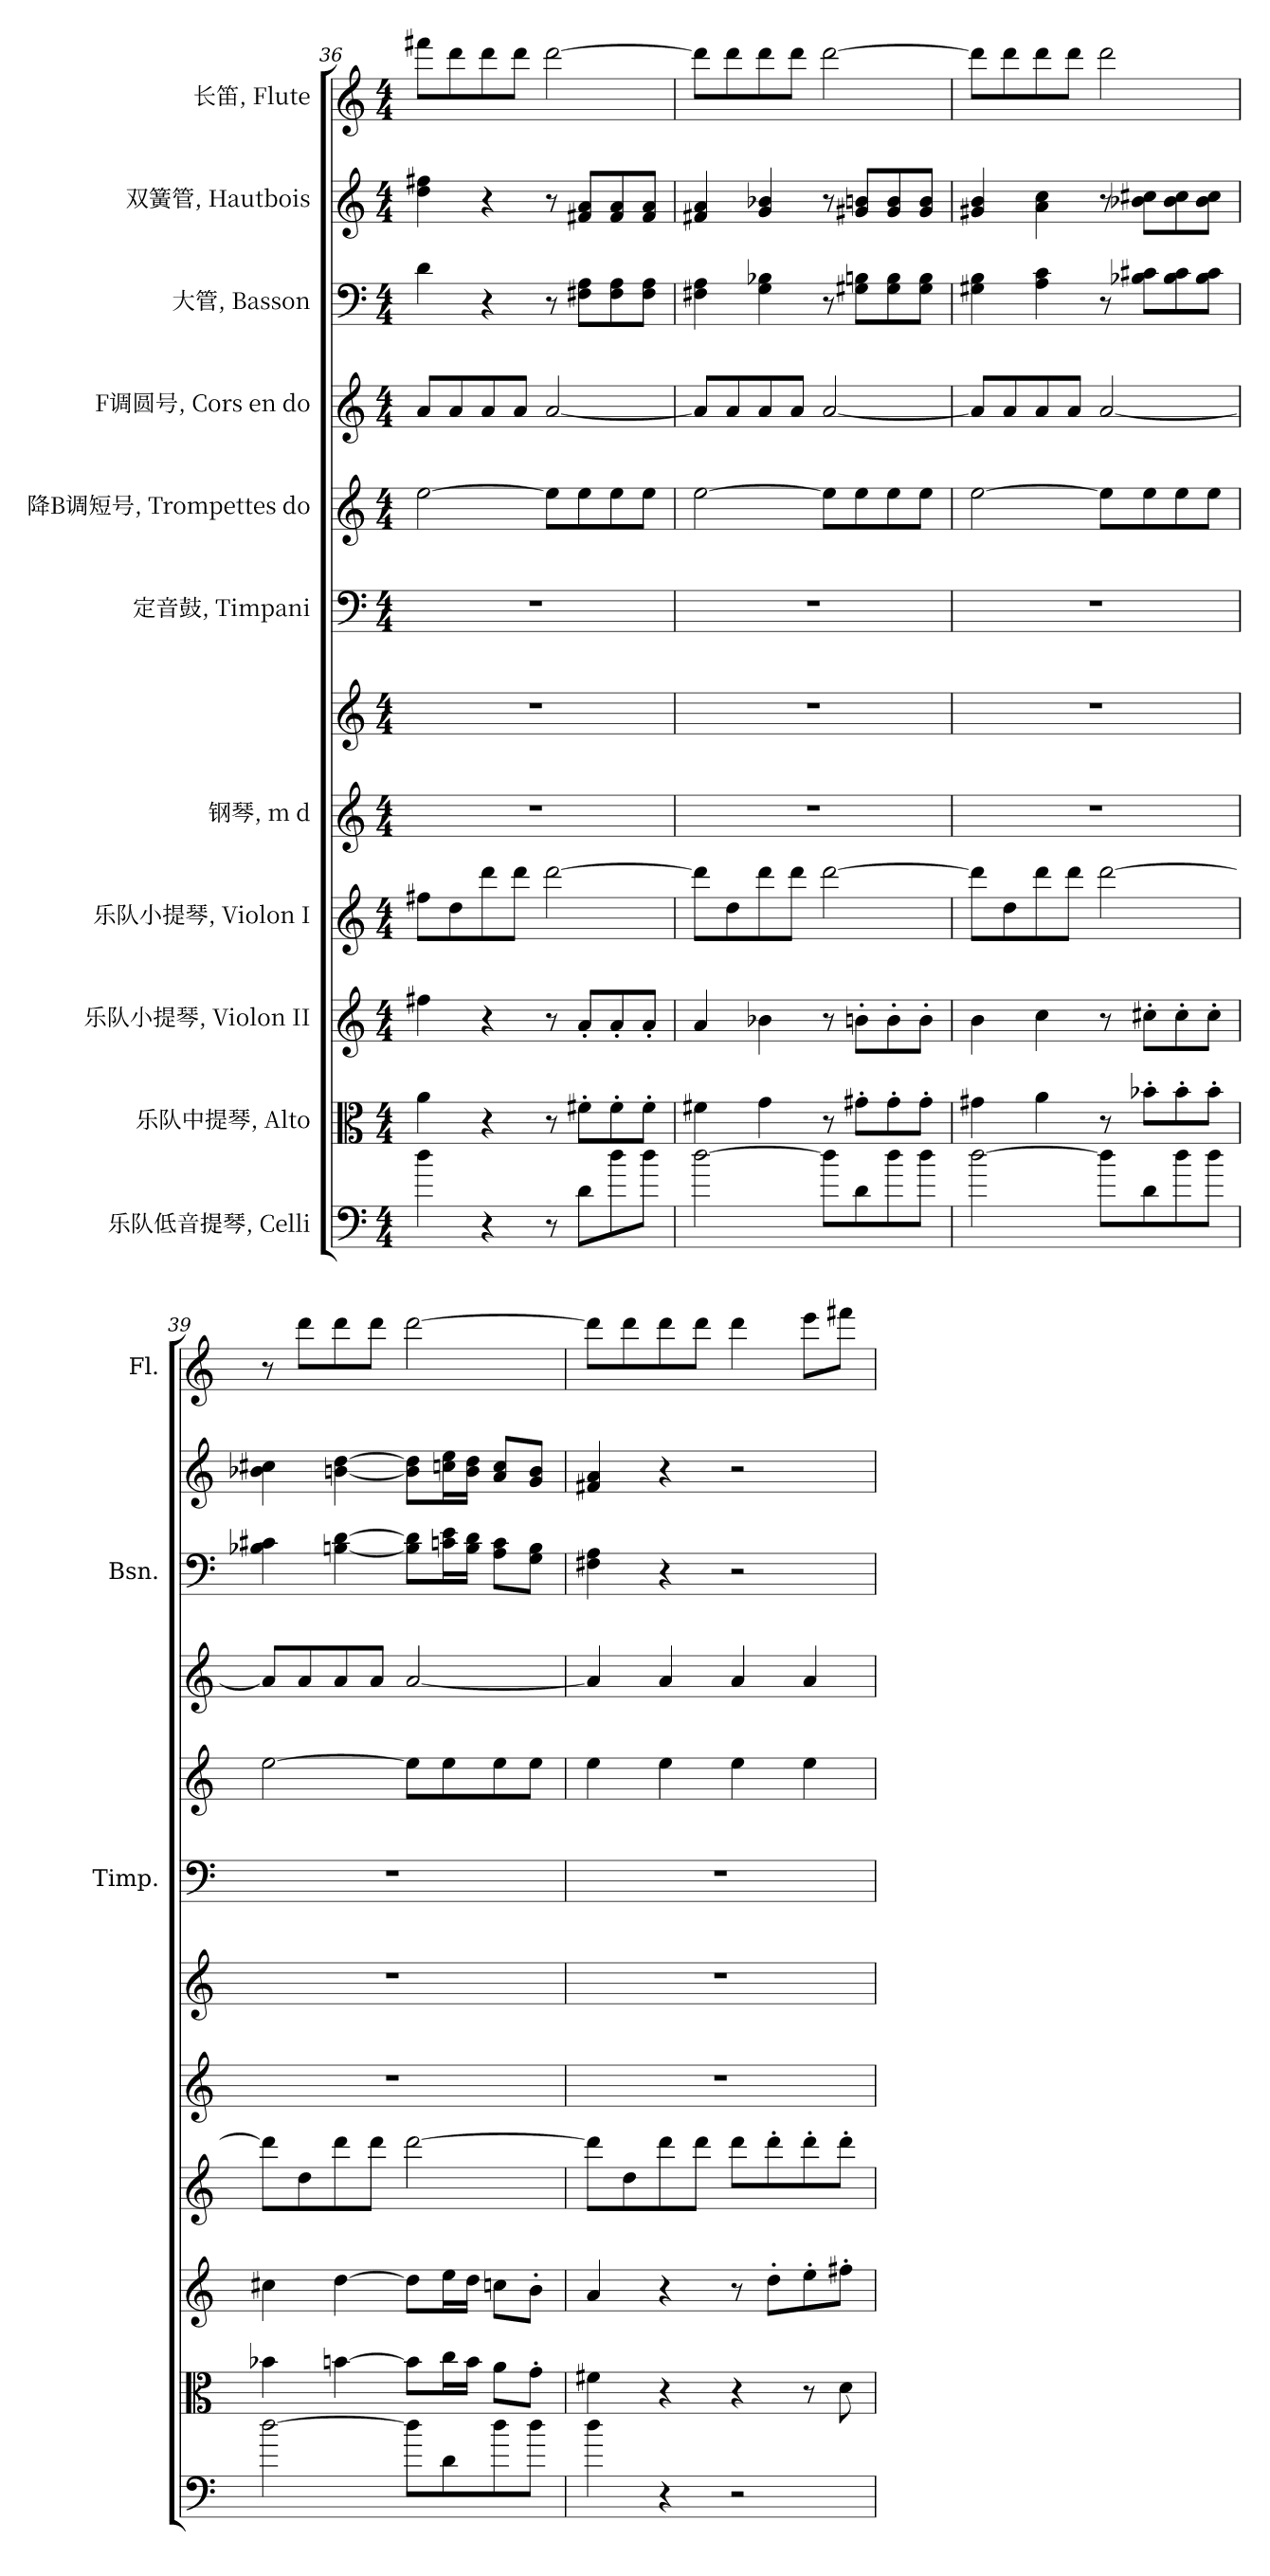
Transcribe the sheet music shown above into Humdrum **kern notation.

**kern	**kern	**kern	**kern	**kern	**kern	**kern	**kern	**kern	**kern	**kern	**kern
*part11	*part10	*part9	*part8	*part7	*part7	*part6	*part5	*part4	*part3	*part2	*part1
*staff12	*staff11	*staff10	*staff9	*staff8	*staff7	*staff6	*staff5	*staff4	*staff3	*staff2	*staff1
*I"乐队低音提琴, Celli	*I"乐队中提琴, Alto	*I"乐队小提琴, Violon II	*I"乐队小提琴, Violon I	*I"钢琴, m d	*	*I"定音鼓, Timpani	*I"降B调短号, Trompettes do	*I"F调圆号, Cors en do	*I"大管, Basson	*I"双簧管, Hautbois	*I"长笛, Flute
*	*	*	*	*	*	*I'Timp.	*	*	*I'Bsn.	*	*I'Fl.
*clefF4	*clefC3	*clefG2	*clefG2	*clefG2	*clefG2	*clefF4	*clefG2	*clefG2	*clefF4	*clefG2	*clefG2
*ITrd7c12	*	*	*	*	*	*	*ITrd1c2	*ITrd4c7	*	*	*
*k[]	*k[]	*k[]	*k[]	*k[]	*k[]	*k[]	*k[b-e-]	*k[b-]	*k[]	*k[]	*k[]
*M4/4	*M4/4	*M4/4	*M4/4	*M4/4	*M4/4	*M4/4	*M4/4	*M4/4	*M4/4	*M4/4	*M4/4
=36	=36	=36	=36	=36	=36	=36	=36	=36	=36	=36	=36
4d\	4a\	4ff#X\	8ff#X\L	1r	1r	1r	[2dd\	8d/L	4d\	4dd\ 4ff#X\	8fff#X\L
.	.	.	8dd\	.	.	.	.	8d/	.	.	8ddd\
4r	4r	4r	8ddd\	.	.	.	.	8d/	4r	4r	8ddd\
.	.	.	8ddd\J	.	.	.	.	8d/J	.	.	8ddd\J
8r	8r	8r	[2ddd\	.	.	.	8dd\L]	[2d/	8r	8r	[2ddd\
8D\L	8f#X'\L	8a'/L	.	.	.	.	8dd\	.	8F#X\ 8A\L	8f#X/ 8a/L	.
8d\	8f#'\	8a'/	.	.	.	.	8dd\	.	8F#\ 8A\	8f#/ 8a/	.
8d\J	8f#'\J	8a'/J	.	.	.	.	8dd\J	.	8F#\ 8A\J	8f#/ 8a/J	.
=37	=37	=37	=37	=37	=37	=37	=37	=37	=37	=37	=37
[2d\	4f#X\	4a/	8ddd\L]	1r	1r	1r	[2dd\	8d/L]	4F#X\ 4A\	4f#X/ 4a/	8ddd\L]
.	.	.	8dd\	.	.	.	.	8d/	.	.	8ddd\
.	4g\	4b-X\	8ddd\	.	.	.	.	8d/	4G\ 4B-X\	4g/ 4b-X/	8ddd\
.	.	.	8ddd\J	.	.	.	.	8d/J	.	.	8ddd\J
8d\L]	8r	8r	[2ddd\	.	.	.	8dd\L]	[2d/	8r	8r	[2ddd\
8D\	8g#X'\L	8bn'\L	.	.	.	.	8dd\	.	8G#X\ 8Bn\L	8g#X/ 8bn/L	.
8d\	8g#'\	8b'\	.	.	.	.	8dd\	.	8G#\ 8B\	8g#/ 8b/	.
8d\J	8g#'\J	8b'\J	.	.	.	.	8dd\J	.	8G#\ 8B\J	8g#/ 8b/J	.
!!LO:PB:g=z
=38	=38	=38	=38	=38	=38	=38	=38	=38	=38	=38	=38
[2d\	4g#X\	4b\	8ddd\L]	1r	1r	1r	[2dd\	8d/L]	4G#X\ 4B\	4g#X/ 4b/	8ddd\L]
.	.	.	8dd\	.	.	.	.	8d/	.	.	8ddd\
.	4a\	4cc\	8ddd\	.	.	.	.	8d/	4A\ 4c\	4a\ 4cc\	8ddd\
.	.	.	8ddd\J	.	.	.	.	8d/J	.	.	8ddd\J
8d\L]	8r	8r	[2ddd\	.	.	.	8dd\L]	[2d/	8r	8r	2ddd\
8D\	8b-X'\L	8cc#X'\L	.	.	.	.	8dd\	.	8B-X\ 8c#X\L	8b-X\ 8cc#X\L	.
8d\	8b-'\	8cc#'\	.	.	.	.	8dd\	.	8B-\ 8c#\	8b-\ 8cc#\	.
8d\J	8b-'\J	8cc#'\J	.	.	.	.	8dd\J	.	8B-\ 8c#\J	8b-\ 8cc#\J	.
=39	=39	=39	=39	=39	=39	=39	=39	=39	=39	=39	=39
[2d\	4b-X\	4cc#X\	8ddd\L]	1r	1r	1r	[2dd\	8d/L]	4B-X\ 4c#X\	4b-X\ 4cc#X\	8r
.	.	.	8dd\	.	.	.	.	8d/	.	.	8ddd\L
.	[4bn\	[4dd\	8ddd\	.	.	.	.	8d/	[4Bn\ [4d\	[4bn\ [4dd\	8ddd\
.	.	.	8ddd\J	.	.	.	.	8d/J	.	.	8ddd\J
8d\L]	8b\L]	8dd\L]	[2ddd\	.	.	.	8dd\L]	[2d/	8B\] 8d\]L	8b\] 8dd\]L	[2ddd\
8D\	16cc\L	16ee\L	.	.	.	.	8dd\	.	16cn\ 16e\L	16ccn\ 16ee\L	.
.	16b\JJ	16dd\JJ	.	.	.	.	.	.	16B\ 16d\JJ	16b\ 16dd\JJ	.
8d\	8a\L	8ccn\L	.	.	.	.	8dd\	.	8A\ 8c\L	8a/ 8cc/L	.
8d\J	8g'\J	8b'\J	.	.	.	.	8dd\J	.	8G\ 8B\J	8g/ 8b/J	.
=40	=40	=40	=40	=40	=40	=40	=40	=40	=40	=40	=40
4d\	4f#X\	4a/	8ddd\L]	1r	1r	1r	4dd\	4d/]	4F#X\ 4A\	4f#X/ 4a/	8ddd\L]
.	.	.	8dd\	.	.	.	.	.	.	.	8ddd\
4r	4r	4r	8ddd\	.	.	.	4dd\	4d/	4r	4r	8ddd\
.	.	.	8ddd\J	.	.	.	.	.	.	.	8ddd\J
2r	4r	8r	8ddd\L	.	.	.	4dd\	4d/	2r	2r	4ddd\
.	.	8dd'\L	8ddd'\	.	.	.	.	.	.	.	.
.	8r	8ee'\	8ddd'\	.	.	.	4dd\	4d/	.	.	8eee\L
.	8d\	8ff#X'\J	8ddd'\J	.	.	.	.	.	.	.	8fff#X\J
=	=	=	=	=	=	=	=	=	=	=	=
*-	*-	*-	*-	*-	*-	*-	*-	*-	*-	*-	*-
